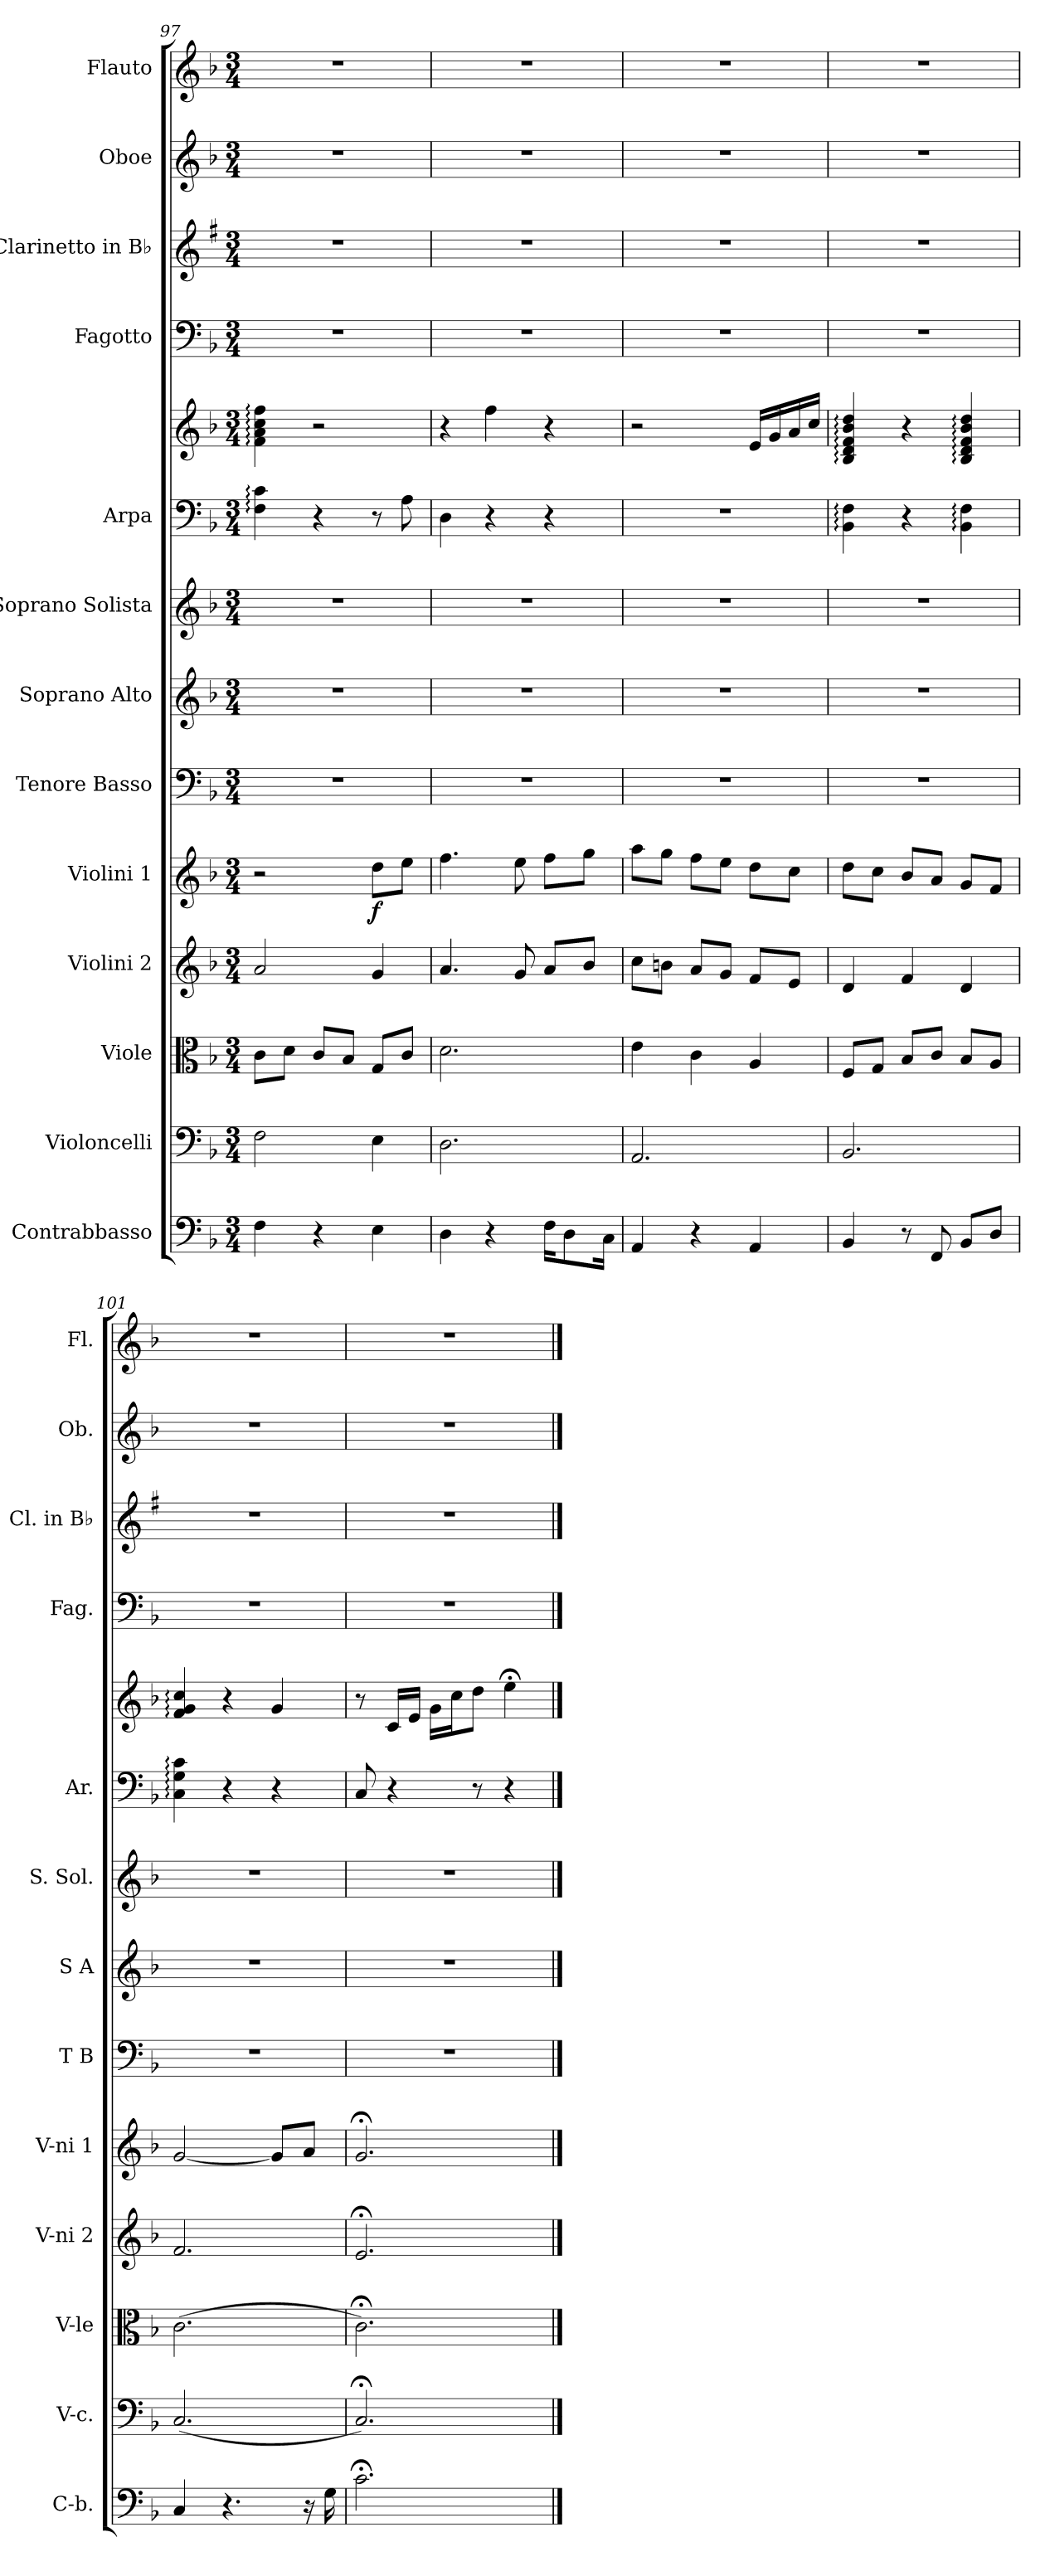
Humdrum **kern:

**kern	**kern	**kern	**kern	**kern	**dynam	**kern	**kern	**kern	**kern	**kern	**kern	**kern	**kern	**kern
*part13	*part12	*part11	*part10	*part9	*part9	*part8	*part7	*part6	*part5	*part5	*part4	*part3	*part2	*part1
*staff14	*staff13	*staff12	*staff11	*staff10	*staff10	*staff9	*staff8	*staff7	*staff6	*staff5	*staff4	*staff3	*staff2	*staff1
*I"Contrabbasso	*I"Violoncelli	*I"Viole	*I"Violini 2	*I"Violini 1	*	*I"Tenore Basso	*I"Soprano Alto	*I"Soprano Solista	*I"Arpa	*	*I"Fagotto	*I"Clarinetto in B♭	*I"Oboe	*I"Flauto
*I'C-b.	*I'V-c.	*I'V-le	*I'V-ni 2	*I'V-ni 1	*	*I'T B	*I'S A	*I'S. Sol.	*I'Ar.	*	*I'Fag.	*I'Cl. in B♭	*I'Ob.	*I'Fl.
*clefF4	*clefF4	*clefC3	*clefG2	*clefG2	*	*clefF4	*clefG2	*clefG2	*clefF4	*clefG2	*clefF4	*clefG2	*clefG2	*clefG2
*	*	*	*	*	*	*	*	*	*	*	*	*ITrd1c2	*	*
*k[b-]	*k[b-]	*k[b-]	*k[b-]	*k[b-]	*	*k[b-]	*k[b-]	*k[b-]	*k[b-]	*k[b-]	*k[b-]	*k[b-]	*k[b-]	*k[b-]
*M3/4	*M3/4	*M3/4	*M3/4	*M3/4	*	*M3/4	*M3/4	*M3/4	*M3/4	*M3/4	*M3/4	*M3/4	*M3/4	*M3/4
=97	=97	=97	=97	=97	=97	=97	=97	=97	=97	=97	=97	=97	=97	=97
4F	2F	8cL	2a	2r	.	2.r	2.r	2.r	4F: 4c:	4f: 4a: 4cc: 4ff:	2.r	2.r	2.r	2.r
.	.	8dJ	.	.	.	.	.	.	.	.	.	.	.	.
4r	.	8cL	.	.	.	.	.	.	4r	2r	.	.	.	.
.	.	8B-J	.	.	.	.	.	.	.	.	.	.	.	.
4E	4E	8GL	4g	8ddL	f	.	.	.	8r	.	.	.	.	.
.	.	8cJ	.	8eeJ	.	.	.	.	8A	.	.	.	.	.
=98	=98	=98	=98	=98	=98	=98	=98	=98	=98	=98	=98	=98	=98	=98
4D	2.D	2.d	4.a	4.ff	.	2.r	2.r	2.r	4D	4r	2.r	2.r	2.r	2.r
4r	.	.	.	.	.	.	.	.	4r	4ff	.	.	.	.
.	.	.	8g	8ee	.	.	.	.	.	.	.	.	.	.
16FKL	.	.	8aL	8ffL	.	.	.	.	4r	4r	.	.	.	.
8D	.	.	.	.	.	.	.	.	.	.	.	.	.	.
.	.	.	8b-J	8ggJ	.	.	.	.	.	.	.	.	.	.
16CJk	.	.	.	.	.	.	.	.	.	.	.	.	.	.
=99	=99	=99	=99	=99	=99	=99	=99	=99	=99	=99	=99	=99	=99	=99
4AA	2.AA	4e	8ccL	8aaL	.	2.r	2.r	2.r	2.r	2r	2.r	2.r	2.r	2.r
.	.	.	8bnJ	8ggJ	.	.	.	.	.	.	.	.	.	.
4r	.	4c	8aL	8ffL	.	.	.	.	.	.	.	.	.	.
.	.	.	8gJ	8eeJ	.	.	.	.	.	.	.	.	.	.
4AA	.	4A	8fL	8ddL	.	.	.	.	.	16eLL	.	.	.	.
.	.	.	.	.	.	.	.	.	.	16g	.	.	.	.
.	.	.	8eJ	8ccJ	.	.	.	.	.	16a	.	.	.	.
.	.	.	.	.	.	.	.	.	.	16ccJJ	.	.	.	.
=100	=100	=100	=100	=100	=100	=100	=100	=100	=100	=100	=100	=100	=100	=100
4BB-	2.BB-	8FL	4d	8ddL	.	2.r	2.r	2.r	4BB-: 4F:	4B-: 4d: 4f: 4b-: 4dd:	2.r	2.r	2.r	2.r
.	.	8GJ	.	8ccJ	.	.	.	.	.	.	.	.	.	.
8r	.	8B-L	4f	8b-L	.	.	.	.	4r	4r	.	.	.	.
8FF	.	8cJ	.	8aJ	.	.	.	.	.	.	.	.	.	.
8BB-L	.	8B-L	4d	8gL	.	.	.	.	4BB-: 4F:	4B-: 4d: 4f: 4b-: 4dd:	.	.	.	.
8DJ	.	8AJ	.	8fJ	.	.	.	.	.	.	.	.	.	.
=101	=101	=101	=101	=101	=101	=101	=101	=101	=101	=101	=101	=101	=101	=101
4C	(2.C	(2.c	2.f	[2g	.	2.r	2.r	2.r	4C: 4G: 4c:	4f: 4g: 4cc:	2.r	2.r	2.r	2.r
4.r	.	.	.	.	.	.	.	.	4r	4r	.	.	.	.
.	.	.	.	8gL]	.	.	.	.	4r	4g	.	.	.	.
16r	.	.	.	8aJ	.	.	.	.	.	.	.	.	.	.
16G	.	.	.	.	.	.	.	.	.	.	.	.	.	.
=102	=102	=102	=102	=102	=102	=102	=102	=102	=102	=102	=102	=102	=102	=102
2.c;<	2.C;<)	2.c;<)	2.e;<	2.g;<	.	2.r	2.r	2.r	8C	8r	2.r	2.r	2.r	2.r
.	.	.	.	.	.	.	.	.	4r	16cLL	.	.	.	.
.	.	.	.	.	.	.	.	.	.	16eJJ	.	.	.	.
.	.	.	.	.	.	.	.	.	.	16gLL	.	.	.	.
.	.	.	.	.	.	.	.	.	.	16ccJ	.	.	.	.
.	.	.	.	.	.	.	.	.	8r	8ddJ	.	.	.	.
.	.	.	.	.	.	.	.	.	4r	4ee;<	.	.	.	.
==	==	==	==	==	==	==	==	==	==	==	==	==	==	==
*-	*-	*-	*-	*-	*-	*-	*-	*-	*-	*-	*-	*-	*-	*-
